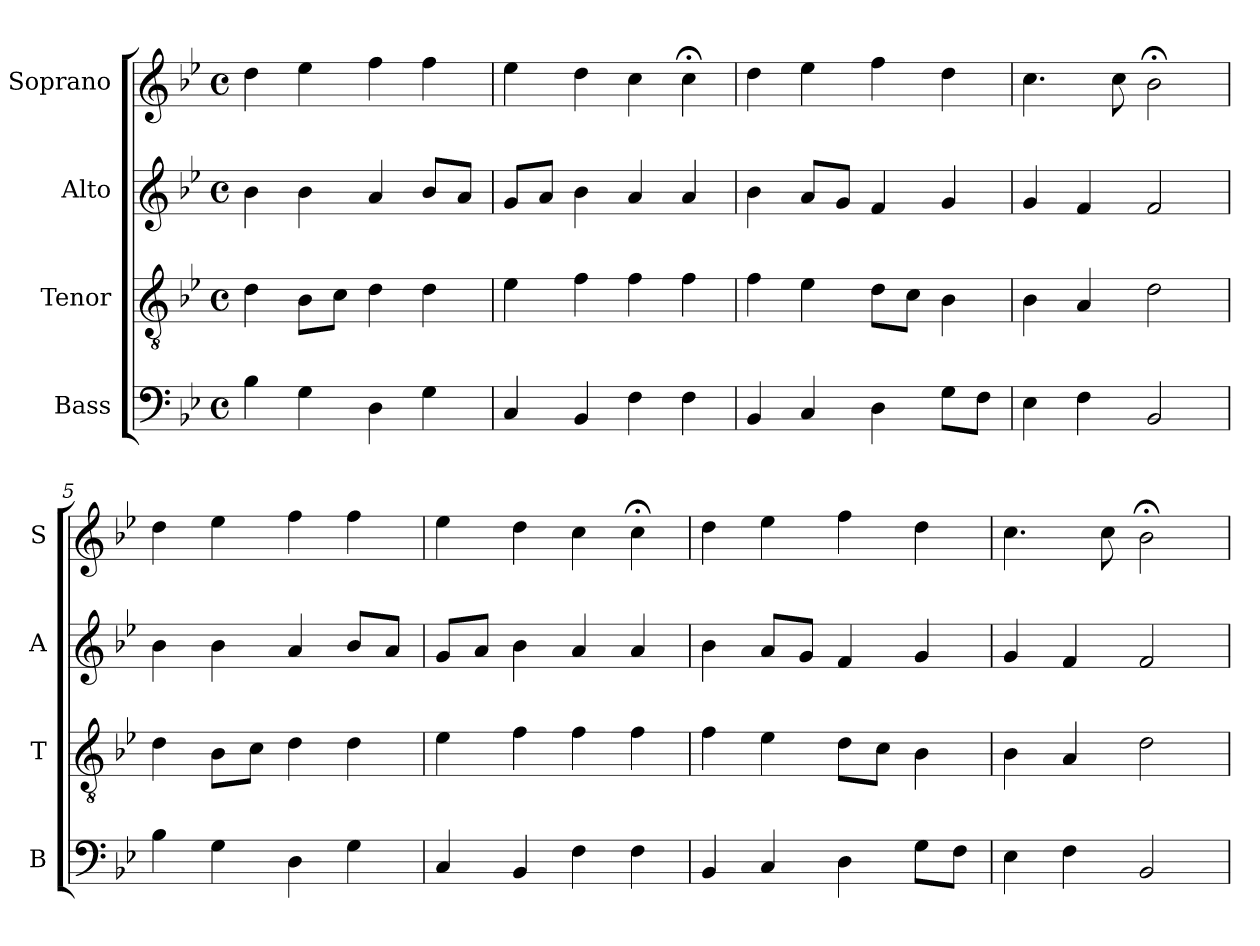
**kern	**kern	**kern	**kern
*part4	*part3	*part2	*part1
*staff4	*staff3	*staff2	*staff1
*I"Bass	*I"Tenor	*I"Alto	*I"Soprano
*I'B	*I'T	*I'A	*I'S
*clefF4	*clefGv2	*clefG2	*clefG2
*k[b-e-]	*k[b-e-]	*k[b-e-]	*k[b-e-]
*B-:	*B-:	*B-:	*B-:
*M4/4	*M4/4	*M4/4	*M4/4
*met(c)	*met(c)	*met(c)	*met(c)
=1	=1	=1	=1
4B-\	4d\	4b-\	4dd\
4G\	8B-\L	4b-\	4ee-\
.	8c\J	.	.
4D\	4d\	4a/	4ff\
4G\	4d\	8b-/L	4ff\
.	.	8a/J	.
=2	=2	=2	=2
4C/	4e-\	8g/L	4ee-\
.	.	8a/J	.
4BB-/	4f\	4b-\	4dd\
4F\	4f\	4a/	4cc\
4F\	4f\	4a/	4cc;<\
=3	=3	=3	=3
4BB-/	4f\	4b-\	4dd\
4C/	4e-\	8a/L	4ee-\
.	.	8g/J	.
4D\	8d\L	4f/	4ff\
.	8c\J	.	.
8G\L	4B-\	4g/	4dd\
8F\J	.	.	.
=4	=4	=4	=4
4E-\	4B-\	4g/	4.cc\
4F\	4A/	4f/	.
.	.	.	8cc\
2BB-/	2d\	2f/	2b-;<\
!!LO:LB:g=z
=5	=5	=5	=5
4B-\	4d\	4b-\	4dd\
4G\	8B-\L	4b-\	4ee-\
.	8c\J	.	.
4D\	4d\	4a/	4ff\
4G\	4d\	8b-/L	4ff\
.	.	8a/J	.
=6	=6	=6	=6
4C/	4e-\	8g/L	4ee-\
.	.	8a/J	.
4BB-/	4f\	4b-\	4dd\
4F\	4f\	4a/	4cc\
4F\	4f\	4a/	4cc;<\
=7	=7	=7	=7
4BB-/	4f\	4b-\	4dd\
4C/	4e-\	8a/L	4ee-\
.	.	8g/J	.
4D\	8d\L	4f/	4ff\
.	8c\J	.	.
8G\L	4B-\	4g/	4dd\
8F\J	.	.	.
=8	=8	=8	=8
4E-\	4B-\	4g/	4.cc\
4F\	4A/	4f/	.
.	.	.	8cc\
2BB-/	2d\	2f/	2b-;<\
=	=	=	=
*-	*-	*-	*-
